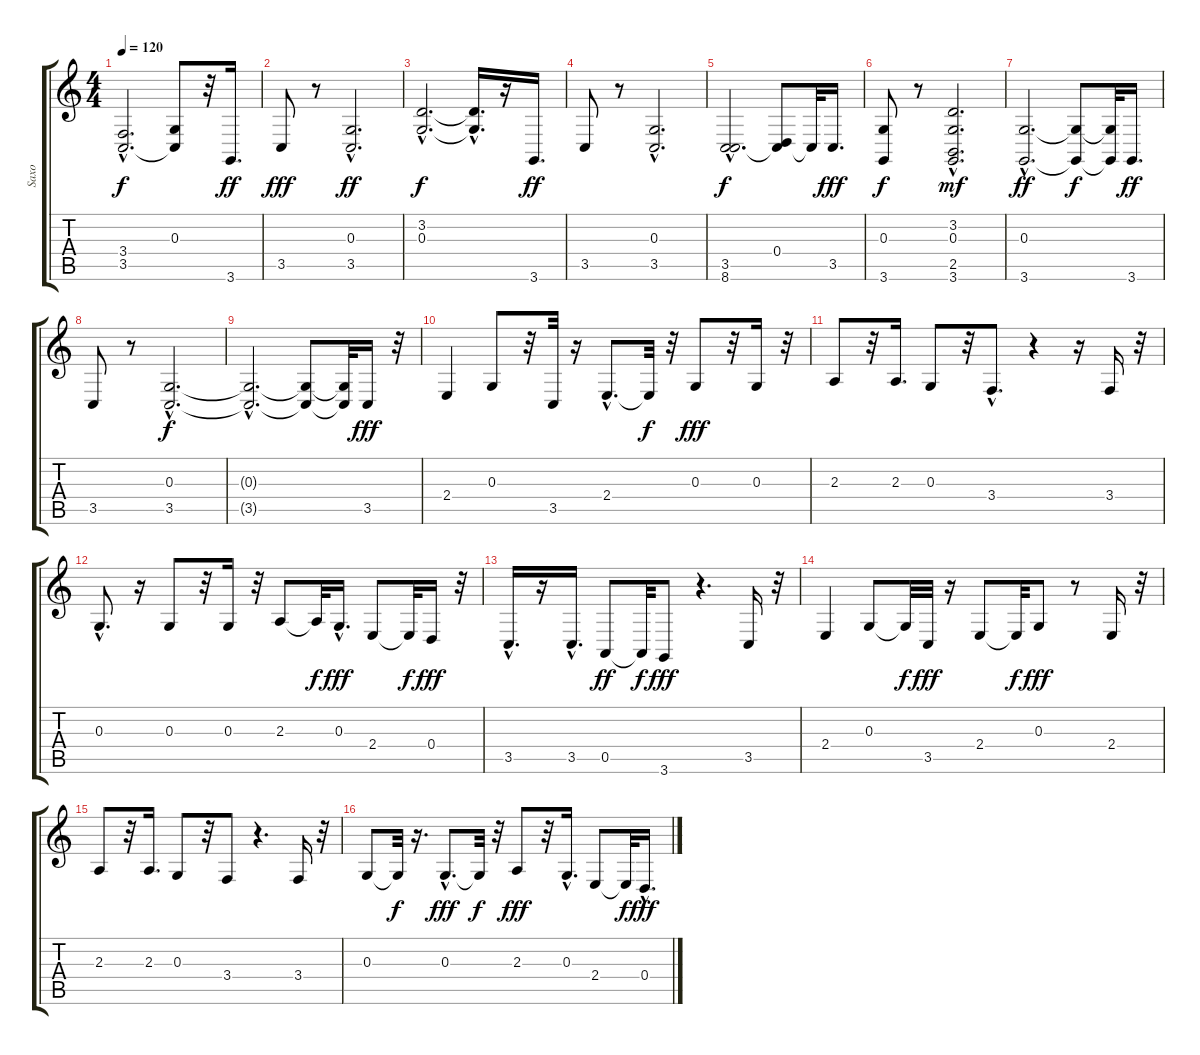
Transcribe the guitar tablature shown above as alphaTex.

\track ("Saxo" "Saxo") {instrument tenorsax}
\staff {score tabs}
\tuning (E4 B3 G3 D3 A2 E2) {hide}
\ts (4 4)
\tempo 120
\clef g2
\ks c
(3.4{hac} 3.5{hac}).2{d dy f} (0.3{t} 3.5{t}).8 r.32 3.6.16{d dy ff} |
3.5.8{dy fff} r.8 (0.3 3.5{hac}).2{d dy ff} |
(3.2{hac} 0.3{hac}).2{d dy f} (3.2{t} 0.3{hac t}).16{d} r.16 3.6.16{d dy ff} |
3.5.8 r.8 (0.3{hac} 3.5).2{d} |
(3.5{hac} 8.6{hac}).2{d dy f} (0.4 8.6{t}).8 8.6{t}.32 3.5.16{d dy fff} |
(0.3 3.6).8{dy f} r.8 (3.2{hac} 0.3 2.5 3.6).2{d dy mf} |
(0.3{hac} 3.6{hac}).2{d dy ff} (0.3{t} 3.6{t}).8{dy f} (0.3{t} 3.6{t}).32 3.6.16{d dy ff} |
3.5.8 r.8 (0.3{hac} 3.5{hac}).2{d dy f} |
(0.3{hac t} 3.5{hac t}).2{d} (0.3{t} 3.5{t}).8 (0.3{t} 3.5{t}).32 3.5.16{dy fff} r.32 |
2.4.4 0.3.8 r.32 3.5.32 r.16 2.4{hac}.8{d} 2.4{t}.32{dy f} r.32 0.3.8{dy fff} r.32 0.3.16 r.32 |
2.3.8 r.32 2.3.16{d} 0.3.8 r.32 3.4{hac}.8{d} r.4 r.16 3.4.16 r.32 |
0.3{hac}.8{d} r.16 0.3.8 r.32 0.3.16 r.32 2.3.8 2.3{t}.32{dy f} 0.3{hac}.16{d dy fff} 2.4.8 2.4{t}.32{dy f} 0.4.16{dy fff} r.32 |
3.5{hac}.16{d} r.16 3.5{hac}.16{d} 0.5.8{dy ff} 0.5{t}.32{dy f} 3.6.8{dy fff} r.4{d} 3.5.16 r.32 |
2.4.4 0.3.8 0.3{t}.32{dy f} 3.5.32{dy fff} r.16 2.4.8 2.4{t}.32{dy f} 0.3.8{dy fff} r.8 2.4.16 r.32 |
2.3.8 r.32 2.3.16{d} 0.3.8 r.32 3.4.8 r.4{d} 3.4.16 r.32 |
0.3.8 0.3{t}.32{dy f} r.16{d} 0.3{hac}.8{d dy fff} 0.3{t}.32{dy f} r.32 2.3.8{dy fff} r.32 0.3{hac}.16{d} 2.4.8 2.4{t}.32{dy f} 0.4{hac}.16{d dy fff}
